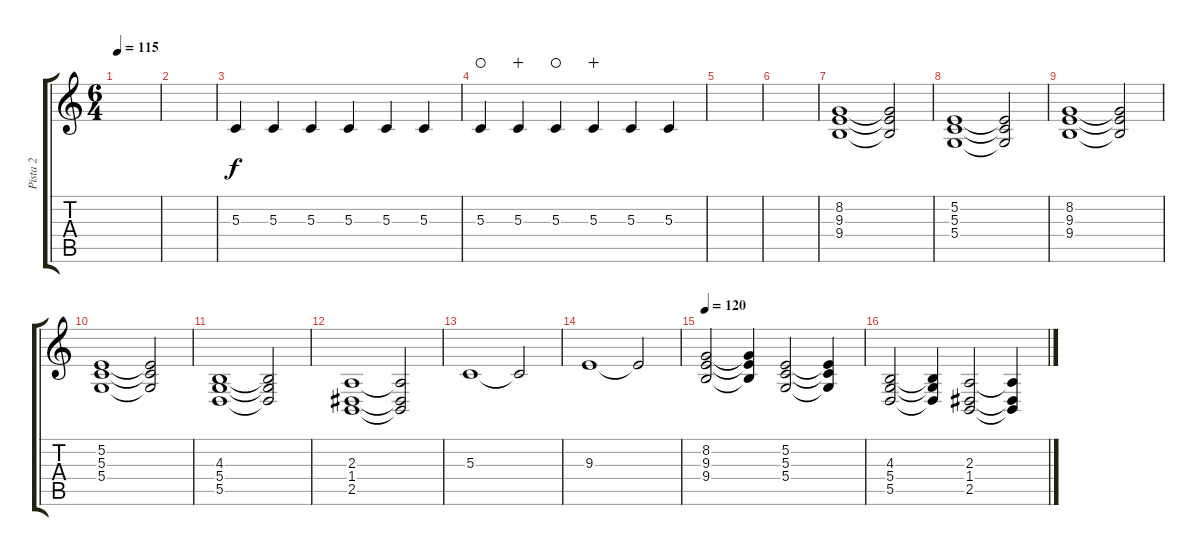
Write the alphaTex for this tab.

\track ("Pista 2" "Pista 2") {instrument stringensemble2}
\staff {score tabs}
\tuning (E4 B3 G3 D3 A2 E2) {hide}
\ts (6 4)
\tempo 115
\clef g2
\ks c
|
|
5.3.4{balance 8} 5.3.4 5.3.4 5.3.4 5.3.4 5.3.4 |
5.3.4{waho} 5.3.4{wahc} 5.3.4{waho} 5.3.4{wahc} 5.3.4 5.3.4 |
|
|
(8.2 9.3 9.4).1 (8.2{t} 9.3{t} 9.4{t}).2 |
(5.2 5.3 5.4).1 (5.2{t} 5.3{t} 5.4{t}).2 |
(8.2 9.3 9.4).1 (8.2{t} 9.3{t} 9.4{t}).2 |
(5.2 5.3 5.4).1 (5.2{t} 5.3{t} 5.4{t}).2 |
(4.3 5.4 5.5).1 (4.3{t} 5.4{t} 5.5{t}).2 |
(2.3 1.4 2.5).1 (2.3{t} 1.4{t} 2.5{t}).2 |
5.3.1 5.3{t}.2 |
9.3.1 9.3{t}.2 |
\tempo 120
(8.2 9.3 9.4).2{volume 4} (8.2{t} 9.3{t} 9.4{t}).4 (5.2 5.3 5.4).2 (5.2{t} 5.3{t} 5.4{t}).4 |
(4.3 5.4 5.5).2 (4.3{t} 5.4{t} 5.5{t}).4 (2.3 1.4 2.5).2 (2.3{t} 1.4{t} 2.5{t}).4
